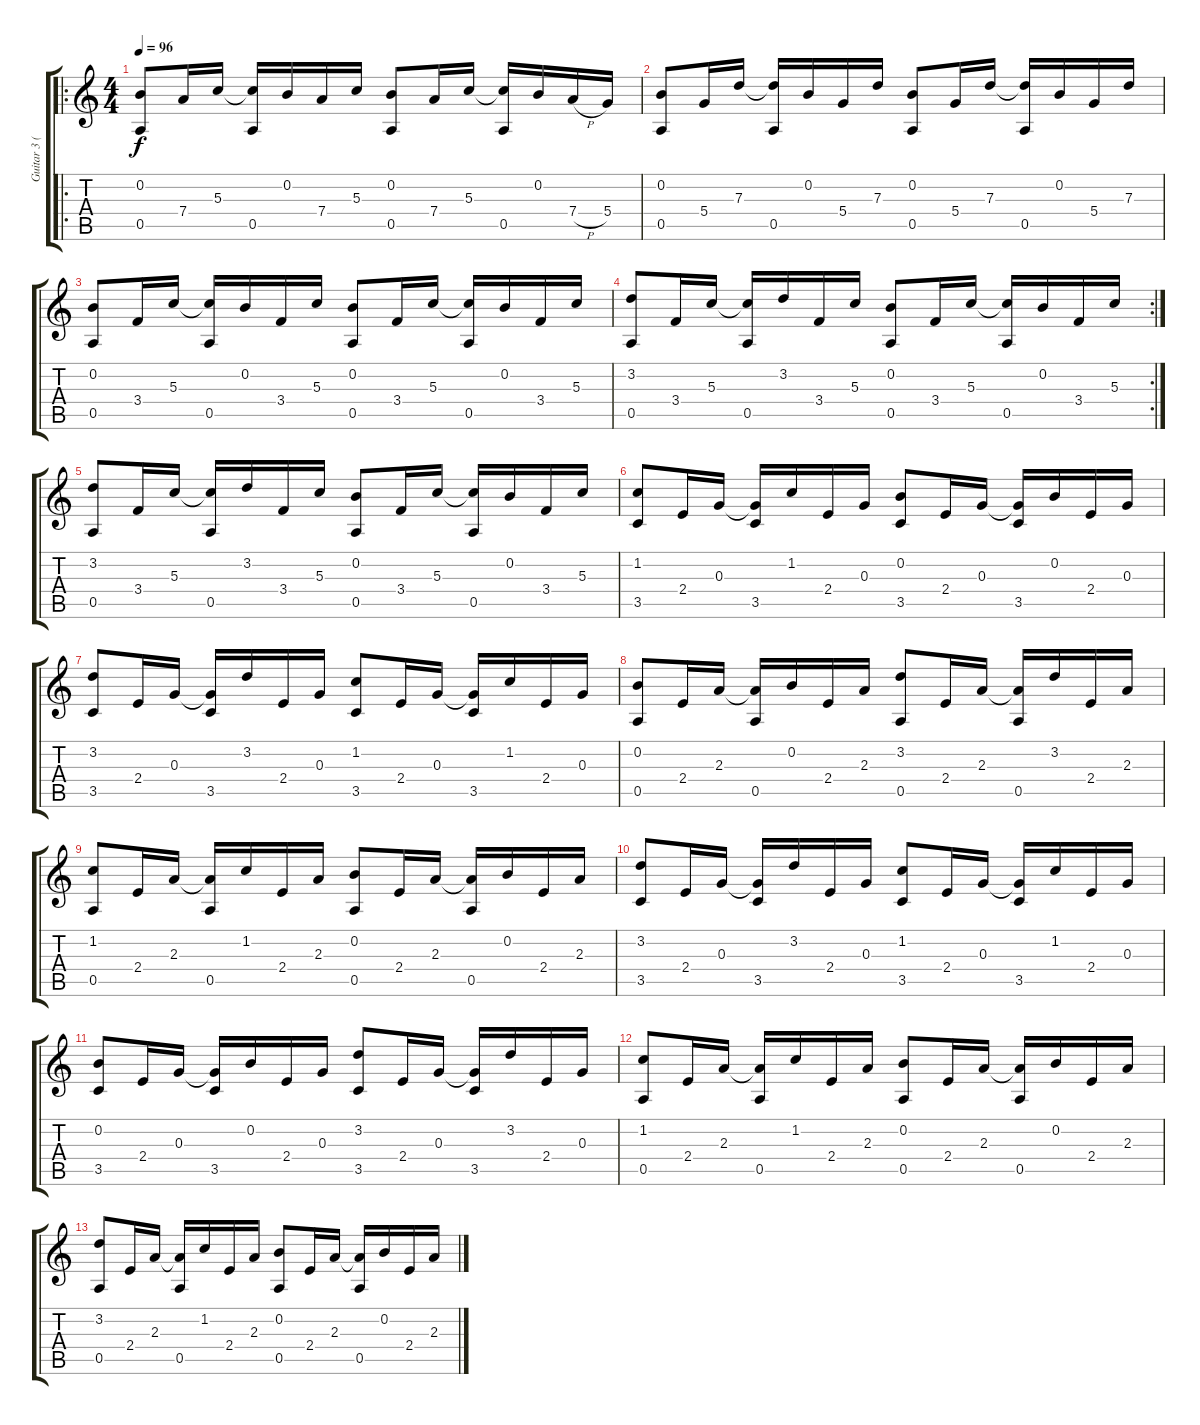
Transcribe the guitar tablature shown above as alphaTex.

\track ("Guitar 3 (rhythm)" "Guitar 3 (") {instrument acousticguitarsteel}
\staff {score tabs}
\tuning (E4 B3 G3 D3 A2 E2) {hide}
\ro
\ts (4 4)
\tempo 96
\clef g2
\ks c
(0.2 0.5).8{dy f instrument acousticguitarsteel} 7.4.16 5.3.16 (5.3{t} 0.5).16 0.2.16 7.4.16 5.3.16 (0.2 0.5).8 7.4.16 5.3.16 (5.3{t} 0.5).16 0.2.16 7.4{h}.16 5.4.16 |
(0.2 0.5).8 5.4.16 7.3.16 (7.3{t} 0.5).16 0.2.16 5.4.16 7.3.16 (0.2 0.5).8 5.4.16 7.3.16 (7.3{t} 0.5).16 0.2.16 5.4.16 7.3.16 |
(0.2 0.5).8 3.4.16 5.3.16 (5.3{t} 0.5).16 0.2.16 3.4.16 5.3.16 (0.2 0.5).8 3.4.16 5.3.16 (5.3{t} 0.5).16 0.2.16 3.4.16 5.3.16 |
\rc 2
(3.2 0.5).8 3.4.16 5.3.16 (5.3{t} 0.5).16 3.2.16 3.4.16 5.3.16 (0.2 0.5).8 3.4.16 5.3.16 (5.3{t} 0.5).16 0.2.16 3.4.16 5.3.16 |
(3.2 0.5).8 3.4.16 5.3.16 (5.3{t} 0.5).16 3.2.16 3.4.16 5.3.16 (0.2 0.5).8 3.4.16 5.3.16 (5.3{t} 0.5).16 0.2.16 3.4.16 5.3.16 |
(1.2 3.5).8 2.4.16 0.3.16 (0.3{t} 3.5).16 1.2.16 2.4.16 0.3.16 (0.2 3.5).8 2.4.16 0.3.16 (0.3{t} 3.5).16 0.2.16 2.4.16 0.3.16 |
(3.2 3.5).8 2.4.16 0.3.16 (0.3{t} 3.5).16 3.2.16 2.4.16 0.3.16 (1.2 3.5).8 2.4.16 0.3.16 (0.3{t} 3.5).16 1.2.16 2.4.16 0.3.16 |
(0.2 0.5).8 2.4.16 2.3.16 (2.3{t} 0.5).16 0.2.16 2.4.16 2.3.16 (3.2 0.5).8 2.4.16 2.3.16 (2.3{t} 0.5).16 3.2.16 2.4.16 2.3.16 |
(1.2 0.5).8 2.4.16 2.3.16 (2.3{t} 0.5).16 1.2.16 2.4.16 2.3.16 (0.2 0.5).8 2.4.16 2.3.16 (2.3{t} 0.5).16 0.2.16 2.4.16 2.3.16 |
(3.2 3.5).8 2.4.16 0.3.16 (0.3{t} 3.5).16 3.2.16 2.4.16 0.3.16 (1.2 3.5).8 2.4.16 0.3.16 (0.3{t} 3.5).16 1.2.16 2.4.16 0.3.16 |
(0.2 3.5).8 2.4.16 0.3.16 (0.3{t} 3.5).16 0.2.16 2.4.16 0.3.16 (3.2 3.5).8 2.4.16 0.3.16 (0.3{t} 3.5).16 3.2.16 2.4.16 0.3.16 |
(1.2 0.5).8 2.4.16 2.3.16 (2.3{t} 0.5).16 1.2.16 2.4.16 2.3.16 (0.2 0.5).8 2.4.16 2.3.16 (2.3{t} 0.5).16 0.2.16 2.4.16 2.3.16 |
(3.2 0.5).8 2.4.16 2.3.16 (2.3{t} 0.5).16 1.2.16 2.4.16 2.3.16 (0.2 0.5).8 2.4.16 2.3.16 (2.3{t} 0.5).16 0.2.16 2.4.16 2.3.16
